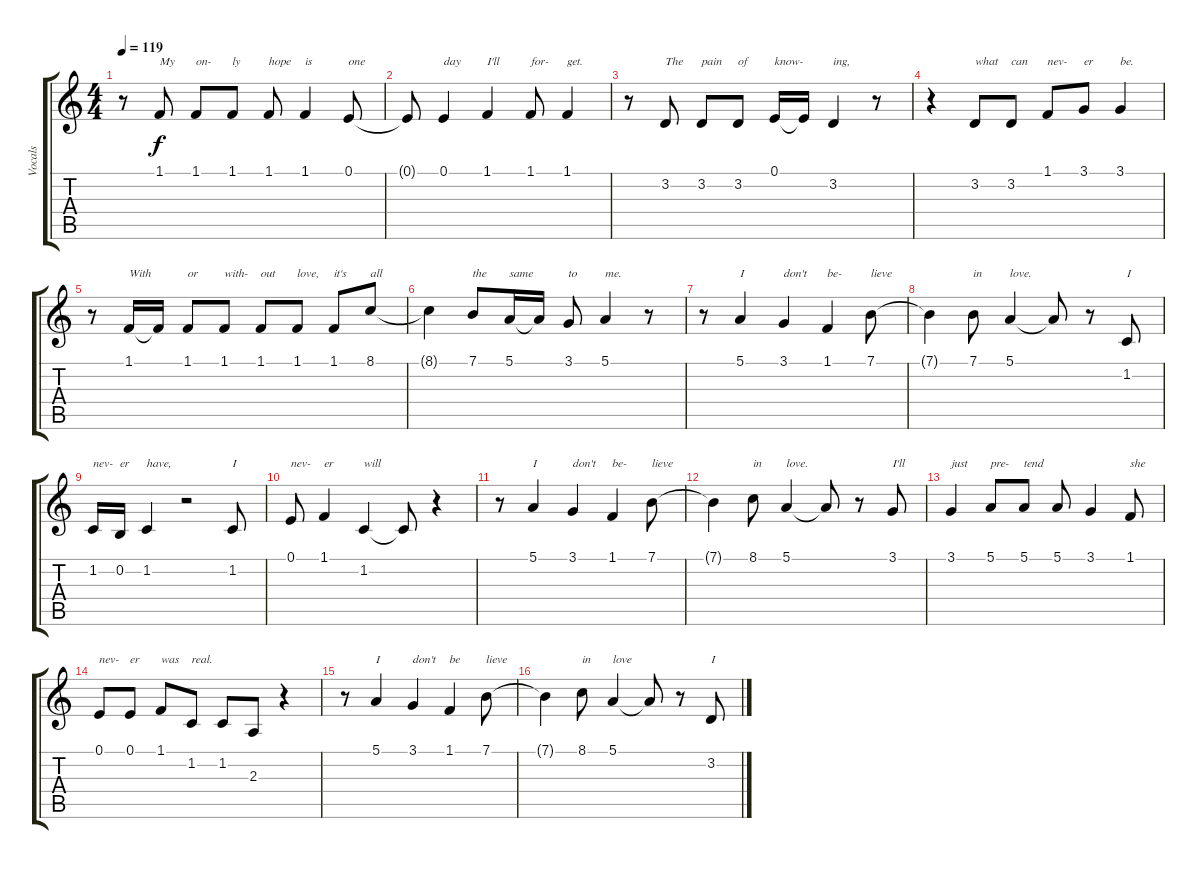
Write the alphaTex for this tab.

\track ("Vocals" "Vocals") {instrument brasssection}
\staff {score tabs}
\tuning (E4 B3 G3 D3 A2 E2) {hide}
\ts (4 4)
\tempo 119
\clef g2
\ks c
r.8{dy f} 1.1.8{txt "My"} 1.1.8{txt "on-"} 1.1.8{txt "ly"} 1.1.8{txt "hope"} 1.1.4{txt "is"} 0.1.8{txt "one"} |
0.1{t}.8 0.1.4{txt "day"} 1.1.4{txt "I'll"} 1.1.8{txt "for-"} 1.1.4{txt "get."} |
r.8 3.2.8{txt "The"} 3.2.8{txt "pain"} 3.2.8{txt "of"} 0.1.16{txt "know-"} 0.1{t}.16 3.2.4{txt "ing,"} r.8 |
r.4 3.2.8{txt "what"} 3.2.8{txt "can"} 1.1.8{txt "nev-"} 3.1.8{txt "er"} 3.1.4{txt "be."} |
r.8 1.1.16{txt "With"} 1.1{t}.16 1.1.8{txt "or"} 1.1.8{txt "with-"} 1.1.8{txt "out"} 1.1.8{txt "love,"} 1.1.8{txt "it's"} 8.1.8{txt "all"} |
8.1{t}.4 7.1.8{txt "the"} 5.1.16{txt "same"} 5.1{t}.16 3.1.8{txt "to"} 5.1.4{txt "me."} r.8 |
r.8 5.1.4{txt "I"} 3.1.4{txt "don't"} 1.1.4{txt "be-"} 7.1.8{txt "lieve"} |
7.1{t}.4 7.1.8{txt "in"} 5.1.4{txt "love."} 5.1{t}.8 r.8 1.2.8{txt "I"} |
1.2.16{txt "nev-"} 0.2.16{txt "er"} 1.2.4{txt "have,"} r.2 1.2.8{txt "I"} |
0.1.8{txt "nev-"} 1.1.4{txt "er"} 1.2.4{txt "will"} 1.2{t}.8 r.4 |
r.8 5.1.4{txt "I"} 3.1.4{txt "don't"} 1.1.4{txt "be-"} 7.1.8{txt "lieve"} |
7.1{t}.4 8.1.8{txt "in"} 5.1.4{txt "love."} 5.1{t}.8 r.8 3.1.8{txt "I'll"} |
3.1.4{txt "just"} 5.1.8{txt "pre-"} 5.1.8{txt "tend"} 5.1.8 3.1.4 1.1.8{txt "she"} |
0.1.8{txt "nev-"} 0.1.8{txt "er"} 1.1.8{txt "was"} 1.2.8{txt "real."} 1.2.8 2.3.8 r.4 |
r.8 5.1.4{txt "I"} 3.1.4{txt "don't"} 1.1.4{txt "be"} 7.1.8{txt "lieve"} |
7.1{t}.4 8.1.8{txt "in"} 5.1.4{txt "love"} 5.1{t}.8 r.8 3.2.8{txt "I"}
